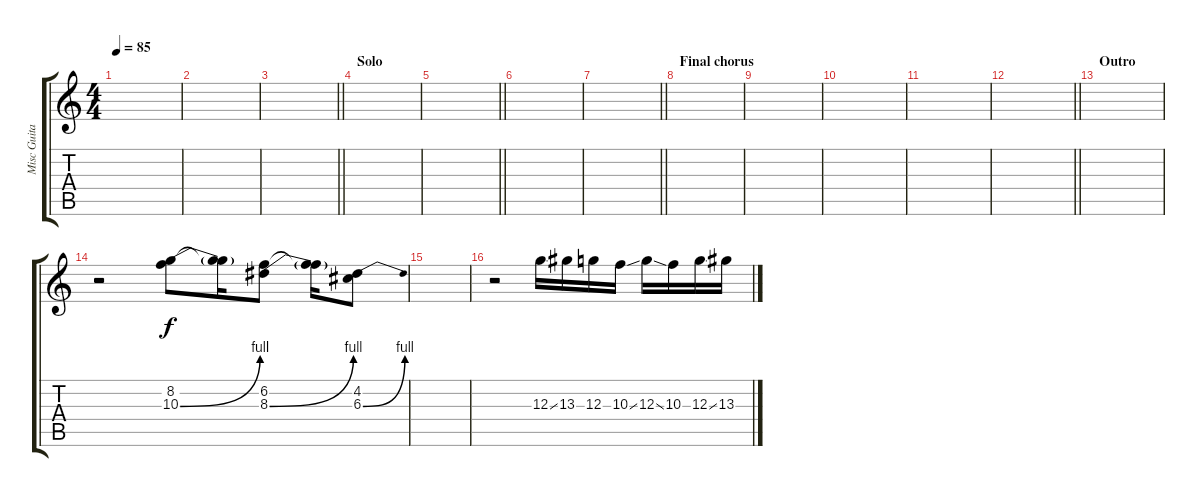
\track ("Misc Guitar" "Misc Guita") {instrument overdrivenguitar}
\staff {score tabs}
\tuning (E4 B3 G3 D3 A2 E2) {hide}
\ts (4 4)
\tempo 85
\clef g2
\ks c
|
|
\barLineRight lightlight
|
\section ("" "Solo")
|
\barLineRight lightlight
|
|
\barLineRight lightlight
|
\section ("" "Final chorus")
|
|
|
|
\barLineRight lightlight
|
\section ("" "Outro")
|
r.2 (8.2 10.3{be (bend 0 0 60 4)}).8 (8.2{t} 10.3{t}).16 (6.2 8.3{be (bend 0 0 60 4)}).8 (6.2{t} 8.3{t}).16 (4.2 6.3{be (bend 0 0 60 4)}).8 |
|
r.2 12.3{ss}.16 13.3.16 12.3.16 10.3{ss}.16 12.3{ss}.16 10.3.16 12.3{ss}.16 13.3{ss}.16
